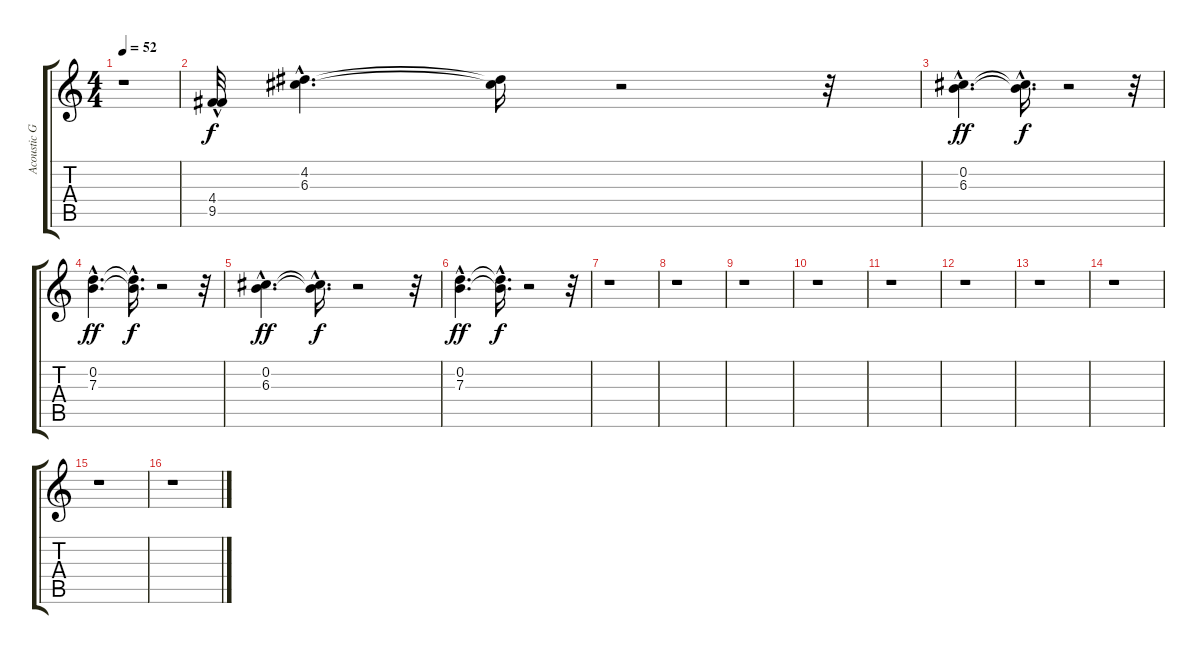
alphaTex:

\track ("Acoustic Guitar" "Acoustic G") {instrument acousticguitarsteel}
\staff {score tabs}
\tuning (E4 B3 G3 D3 A2 E2) {hide}
\ts (4 4)
\tempo 52
\clef g2
\ks c
r.1{dy f instrument acousticguitarsteel} |
(4.4{hac} 9.5{hac}).32 (4.2{hac} 6.3{hac}).4{d} (4.2{t} 6.3{t}).16 r.2 r.32 |
(0.2{hac} 6.3{hac}).4{d dy ff} (0.2{hac t} 6.3{hac t}).16{d dy f} r.2 r.32 |
(0.2{hac} 7.3{hac}).4{d dy ff} (0.2{hac t} 7.3{hac t}).16{d dy f} r.2 r.32 |
(0.2{hac} 6.3{hac}).4{d dy ff} (0.2{hac t} 6.3{hac t}).16{d dy f} r.2 r.32 |
(0.2{hac} 7.3{hac}).4{d dy ff} (0.2{hac t} 7.3{hac t}).16{d dy f} r.2 r.32 |
r.1 |
r.1 |
r.1 |
r.1 |
r.1 |
r.1 |
r.1 |
r.1 |
r.1 |
r.1
